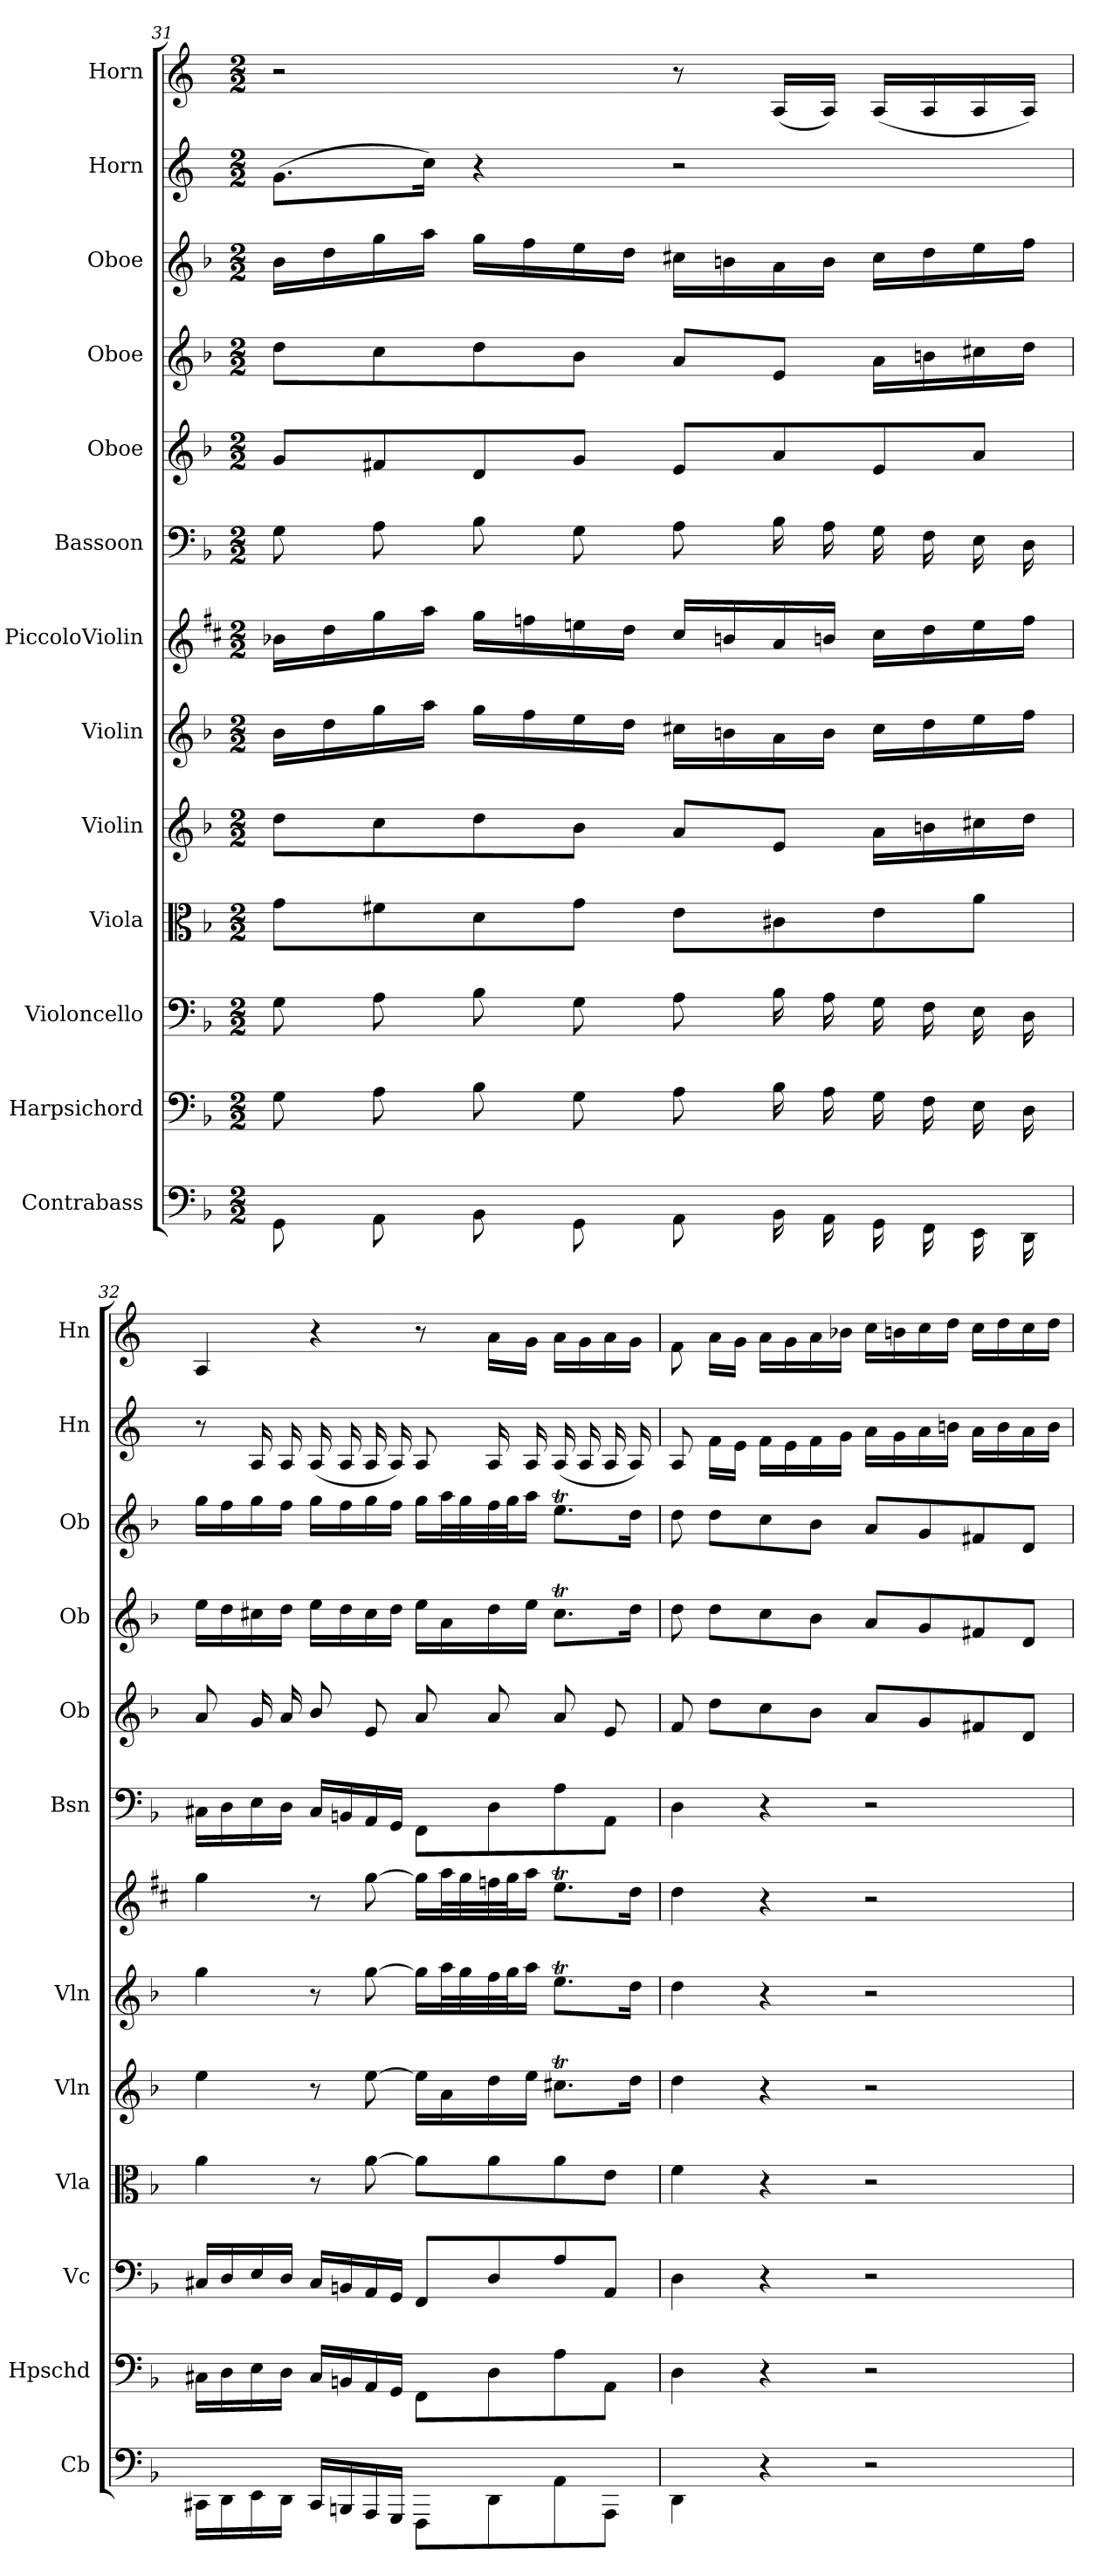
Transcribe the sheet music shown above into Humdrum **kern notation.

**kern	**kern	**kern	**kern	**kern	**kern	**kern	**kern	**kern	**kern	**kern	**kern	**kern
*part13	*part12	*part11	*part10	*part9	*part8	*part7	*part6	*part5	*part4	*part3	*part2	*part1
*staff13	*staff12	*staff11	*staff10	*staff9	*staff8	*staff7	*staff6	*staff5	*staff4	*staff3	*staff2	*staff1
*I"Contrabass	*I"Harpsichord	*I"Violoncello	*I"Viola	*I"Violin	*I"Violin	*I"PiccoloViolin	*I"Bassoon	*I"Oboe	*I"Oboe	*I"Oboe	*I"Horn	*I"Horn
*I'Cb	*I'Hpschd	*I'Vc	*I'Vla	*I'Vln	*I'Vln	*	*I'Bsn	*I'Ob	*I'Ob	*I'Ob	*I'Hn	*I'Hn
*clefF4	*clefF4	*clefF4	*clefC3	*clefG2	*clefG2	*clefG2	*clefF4	*clefG2	*clefG2	*clefG2	*clefG2	*clefG2
*k[b-]	*k[b-]	*k[b-]	*k[b-]	*k[b-]	*k[b-]	*k[f#c#]	*k[b-]	*k[b-]	*k[b-]	*k[b-]	*k[]	*k[]
*M2/2	*M2/2	*M2/2	*M2/2	*M2/2	*M2/2	*M2/2	*M2/2	*M2/2	*M2/2	*M2/2	*M2/2	*M2/2
=31	=31	=31	=31	=31	=31	=31	=31	=31	=31	=31	=31	=31
8GG\	8G\	8G\	8g\L	8dd\L	16b-\LL	16b-X\LL	8G\	8g/L	8dd\L	16b-\LL	(8.g\L	2r
.	.	.	.	.	16dd\	16dd\	.	.	.	16dd\	.	.
8AA\	8A\	8A\	8f#X\	8cc\	16gg\	16gg\	8A\	8f#X/	8cc\	16gg\	.	.
.	.	.	.	.	16aa\JJ	16aa\JJ	.	.	.	16aa\JJ	16cc\Jk)	.
8BB-\	8B-\	8B-\	8d\	8dd\	16gg\LL	16gg\LL	8B-\	8d/	8dd\	16gg\LL	4r	.
.	.	.	.	.	16ff\	16ffn\	.	.	.	16ff\	.	.
8GG\	8G\	8G\	8g\J	8b-\J	16ee\	16een\	8G\	8g/J	8b-\J	16ee\	.	.
.	.	.	.	.	16dd\JJ	16dd\JJ	.	.	.	16dd\JJ	.	.
8AA\	8A\	8A\	8e\L	8a/L	16cc#X\LL	16cc#/LL	8A\	8e/L	8a/L	16cc#X\LL	2r	8r
.	.	.	.	.	16bn\	16bn/	.	.	.	16bn\	.	.
16BB-\	16B-\	16B-\	8c#X\	8e/J	16a\	16a/	16B-\	8a/	8e/J	16a\	.	(16A/LL
16AA\	16A\	16A\	.	.	16b\JJ	16bn/JJ	16A\	.	.	16b\JJ	.	16A/JJ)
16GG\	16G\	16G\	8e\	16a\LL	16cc#\LL	16cc#\LL	16G\	8e/	16a\LL	16cc#\LL	.	(16A/LL
16FF\	16F\	16F\	.	16bn\	16dd\	16dd\	16F\	.	16bn\	16dd\	.	16A/
16EE\	16E\	16E\	8a\J	16cc#X\	16ee\	16ee\	16E\	8a/J	16cc#X\	16ee\	.	16A/
16DD\	16D\	16D\	.	16dd\JJ	16ff\JJ	16ff\JJ	16D\	.	16dd\JJ	16ff\JJ	.	16A/JJ)
=32	=32	=32	=32	=32	=32	=32	=32	=32	=32	=32	=32	=32
16CC#X\LL	16C#X\LL	16C#X/LL	4a\	4ee\	4gg\	4gg\	16C#X\LL	8a/	16ee\LL	16gg\LL	8r	4A/
16DD\	16D\	16D/	.	.	.	.	16D\	.	16dd\	16ff\	.	.
16EE\	16E\	16E/	.	.	.	.	16E\	16g/	16cc#X\	16gg\	16A/	.
16DD\JJ	16D\JJ	16D/JJ	.	.	.	.	16D\JJ	16a/	16dd\JJ	16ff\JJ	16A/	.
16CC#/LL	16C#/LL	16C#/LL	8r	8r	8r	8r	16C#/LL	8b-/	16ee\LL	16gg\LL	(16A/	4r
16BBBn/	16BBn/	16BBn/	.	.	.	.	16BBn/	.	16dd\	16ff\	16A/	.
16AAA/	16AA/	16AA/	[8a\	[8ee\	[8gg\	[8gg\	16AA/	8e/	16cc#\	16gg\	16A/	.
16GGG/JJ	16GG/JJ	16GG/JJ	.	.	.	.	16GG/JJ	.	16dd\JJ	16ff\JJ	16A/)	.
8FFF\L	8FF\L	8FF/L	8a\L]	16ee\LL]	16gg\LL]	16gg\LL]	8FF\L	8a/	16ee\LL	16gg\LL	8A/	8r
.	.	.	.	16a\	32aa\L	32aa\L	.	.	16a\	32aa\L	.	.
.	.	.	.	.	32gg\	32gg\	.	.	.	32gg\	.	.
8DD\	8D\	8D/	8a\	16dd\	32ff\	32ffn\	8D\	8a/	16dd\	32ff\	16A/	16a\LL
.	.	.	.	.	32gg\J	32gg\J	.	.	.	32gg\J	.	.
.	.	.	.	16ee\JJ	16aa\JJ	16aa\JJ	.	.	16ee\JJ	16aa\JJ	16A/	16g\JJ
8AA\	8A\	8A/	8a\	8.cc#Xt\L	8.eet\L	8.eet\L	8A\	8a/	8.cc#t\L	8.eet\L	(16A/	16a\LL
.	.	.	.	.	.	.	.	.	.	.	16A/	16g\
8AAA\J	8AA\J	8AA/J	8e\J	.	.	.	8AA\J	8e/	.	.	16A/	16a\
.	.	.	.	16dd\Jk	16dd\Jk	16dd\Jk	.	.	16dd\Jk	16dd\Jk	16A/)	16g\JJ
=33	=33	=33	=33	=33	=33	=33	=33	=33	=33	=33	=33	=33
4DD\	4D\	4D\	4f\	4dd\	4dd\	4dd\	4D\	8f/	8dd\	8dd\	8A/	8f\
.	.	.	.	.	.	.	.	8dd\L	8dd\L	8dd\L	16f\LL	16a\LL
.	.	.	.	.	.	.	.	.	.	.	16e\JJ	16g\JJ
4r	4r	4r	4r	4r	4r	4r	4r	8cc\	8cc\	8cc\	16f\LL	16a\LL
.	.	.	.	.	.	.	.	.	.	.	16e\	16g\
.	.	.	.	.	.	.	.	8b-\J	8b-\J	8b-\J	16f\	16a\
.	.	.	.	.	.	.	.	.	.	.	16g\JJ	16b-X\JJ
2r	2r	2r	2r	2r	2r	2r	2r	8a/L	8a/L	8a/L	16a\LL	16cc\LL
.	.	.	.	.	.	.	.	.	.	.	16g\	16bn\
.	.	.	.	.	.	.	.	8g/	8g/	8g/	16a\	16cc\
.	.	.	.	.	.	.	.	.	.	.	16bn\JJ	16dd\JJ
.	.	.	.	.	.	.	.	8f#X/	8f#X/	8f#X/	16a\LL	16cc\LL
.	.	.	.	.	.	.	.	.	.	.	16b\	16dd\
.	.	.	.	.	.	.	.	8d/J	8d/J	8d/J	16a\	16cc\
.	.	.	.	.	.	.	.	.	.	.	16b\JJ	16dd\JJ
=	=	=	=	=	=	=	=	=	=	=	=	=
*-	*-	*-	*-	*-	*-	*-	*-	*-	*-	*-	*-	*-
